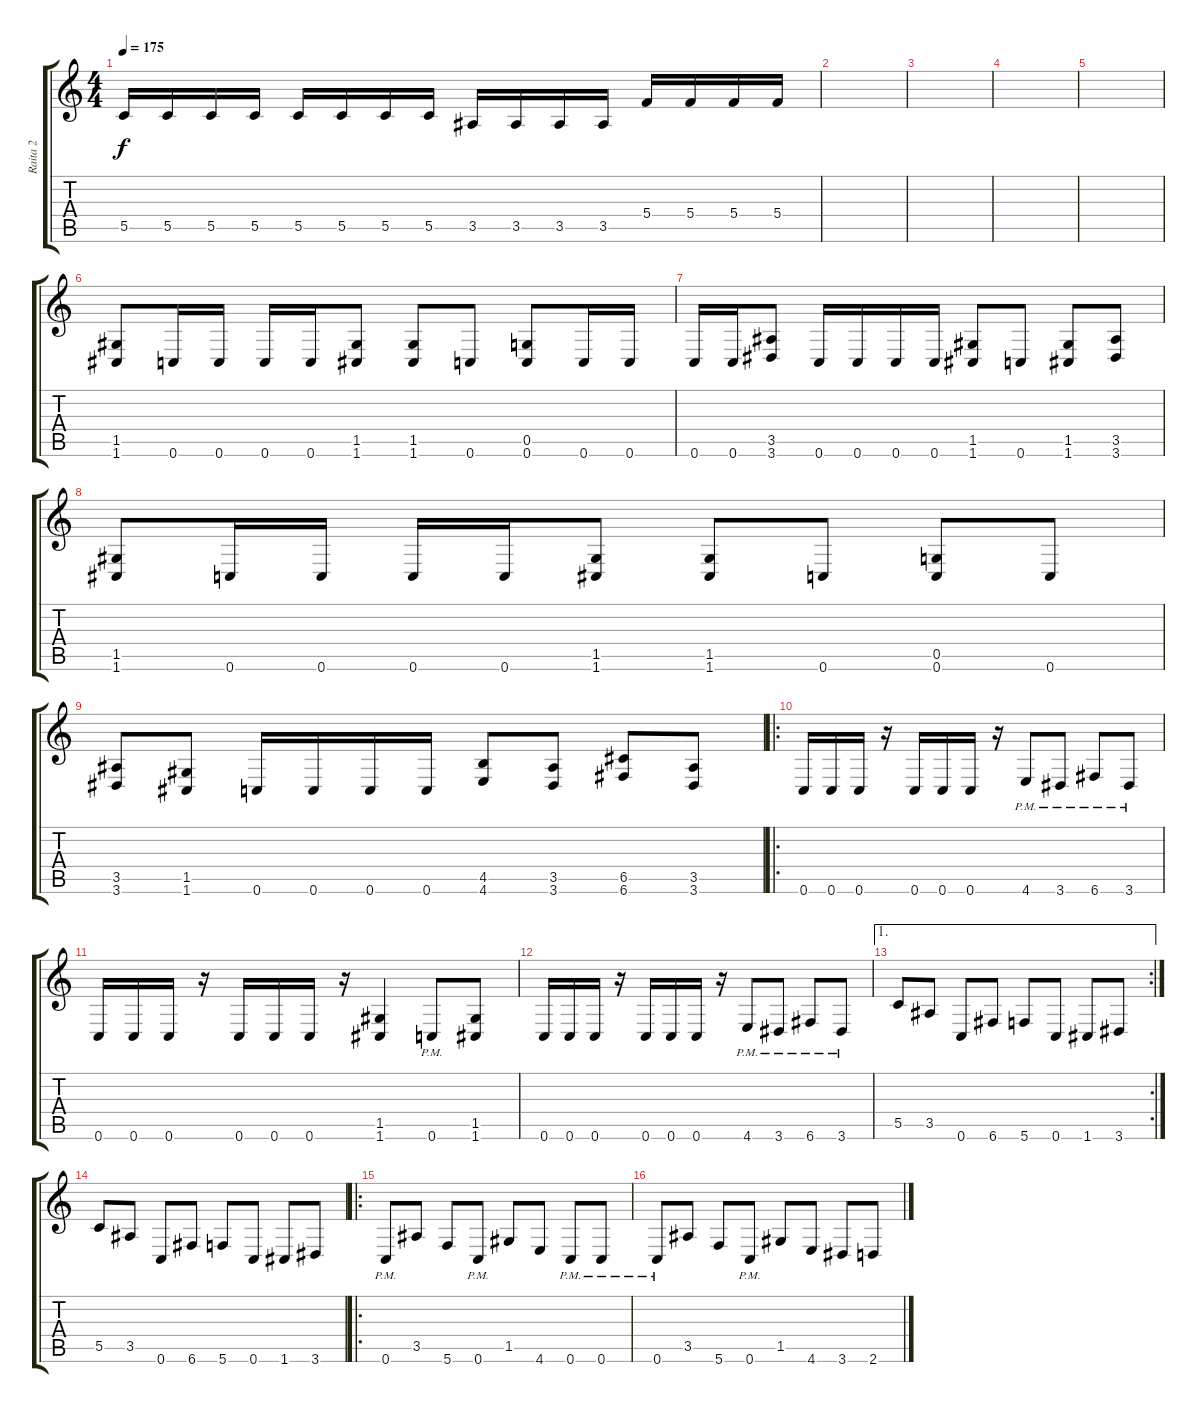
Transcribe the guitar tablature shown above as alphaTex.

\track ("Raita 2" "Raita 2") {instrument distortionguitar}
\staff {score tabs}
\tuning (D4 A3 F3 C3 G2 C2) {hide}
\ts (4 4)
\tempo 175
\clef g2
\ks c
5.5.16{dy f} 5.5.16 5.5.16 5.5.16 5.5.16 5.5.16 5.5.16 5.5.16 3.5.16 3.5.16 3.5.16 3.5.16 5.4.16 5.4.16 5.4.16 5.4.16 |
|
|
|
|
(1.5 1.6).8 0.6.16 0.6.16 0.6.16 0.6.16 (1.5 1.6).8 (1.5 1.6).8 0.6.8 (0.5 0.6).8 0.6.16 0.6.16 |
0.6.16 0.6.16 (3.5 3.6).8 0.6.16 0.6.16 0.6.16 0.6.16 (1.5 1.6).8 0.6.8 (1.5 1.6).8 (3.5 3.6).8 |
(1.5 1.6).8 0.6.16 0.6.16 0.6.16 0.6.16 (1.5 1.6).8 (1.5 1.6).8 0.6.8 (0.5 0.6).8 0.6.8 |
(3.5 3.6).8 (1.5 1.6).8 0.6.16 0.6.16 0.6.16 0.6.16 (4.5 4.6).8 (3.5 3.6).8 (6.5 6.6).8 (3.5 3.6).8 |
\ro
0.6.16 0.6.16 0.6.16 r.16 0.6.16 0.6.16 0.6.16 r.16 4.6{pm}.8 3.6{pm}.8 6.6{pm}.8 3.6{pm}.8 |
0.6.16 0.6.16 0.6.16 r.16 0.6.16 0.6.16 0.6.16 r.16 (1.5 1.6).4 0.6{pm}.8 (1.5 1.6).8 |
0.6.16 0.6.16 0.6.16 r.16 0.6.16 0.6.16 0.6.16 r.16 4.6{pm}.8 3.6{pm}.8 6.6{pm}.8 3.6{pm}.8 |
\ae 1
\rc 2
5.5.8 3.5.8 0.6.8 6.6.8 5.6.8 0.6.8 1.6.8 3.6.8 |
5.5.8 3.5.8 0.6.8 6.6.8 5.6.8 0.6.8 1.6.8 3.6.8 |
\ro
0.6{pm}.8 3.5.8 5.6.8 0.6{pm}.8 1.5.8 4.6.8 0.6{pm}.8 0.6{pm}.8 |
0.6{pm}.8 3.5.8 5.6.8 0.6{pm}.8 1.5.8 4.6.8 3.6.8 2.6.8
